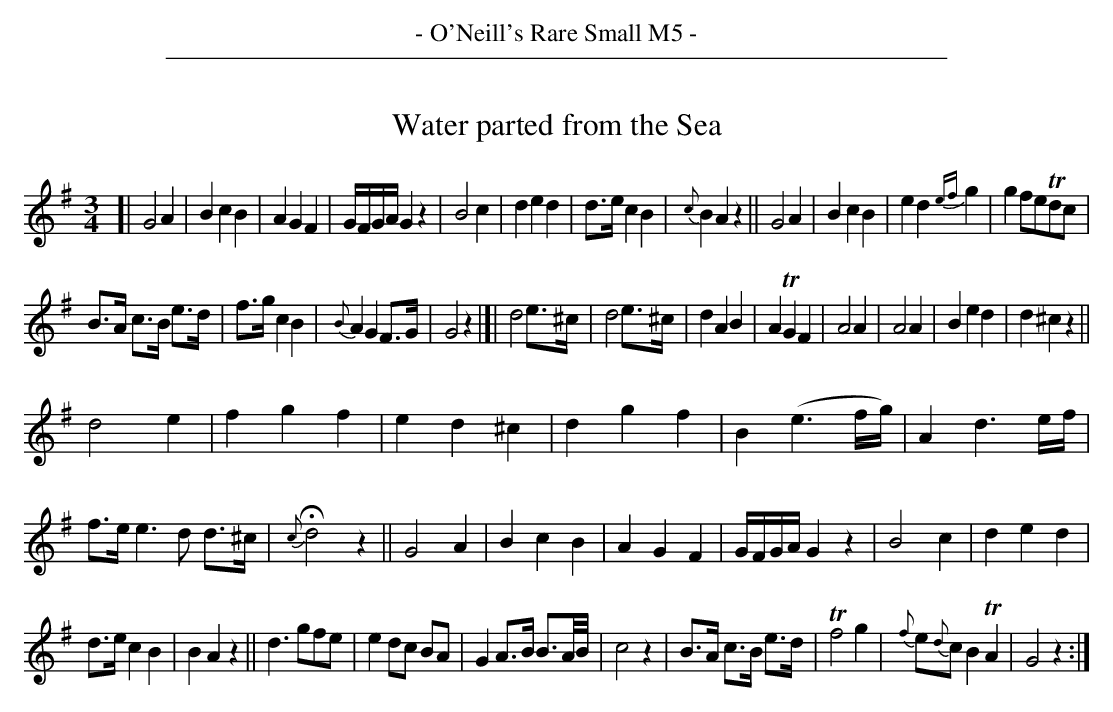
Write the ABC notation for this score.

X:1
T: Water parted from the Sea
M: 3/4
L: 1/8
K: G
[|\
G4 A2 | B2 c2 B2 | A2 G2 F2 | G/F/G/A/ G2 z2 |\
B4 c2 | d2 e2 d2 | d>e c2 B2 | {c}B2 A2 z2 ||\
G4 A2 | B2 c2 B2 | e2 d2 {ef}g2 | g2 feTdc |
B>A c>B e>d | f>g c2 B2 | {B}A2 G2 F>G | G4 z2 |]|\
d4 e>^c | d4 e>^c | d2 A2 B2 | A2 TG2 F2 |\
A4 A2 | A4 A2 | B2 e2 d2 | d2 ^c2 z2 ||
d4 e2 | f2 g2 f2 | e2 d2 ^c2 | d2 g2 f2 |\
B2 (e3 f/g/) | A2 d3 e/f/ | f>e e3d d>^c | {c}Hd4 z2 ||\
G4 A2 | B2 c2 B2 | A2 G2 F2 | G/F/G/A/ G2 z2 |\
B4 c2 | d2 e2 d2 |
d>e c2 B2 | B2 A2 z2 ||\
d3 gfe | e2 dc BA | G2 A>B B3/A//B// | c4 z2 |\
B>A c>B e>d | Tf4 g2 | {f}e{d}c B2 TA2 | G4 z2 :|
